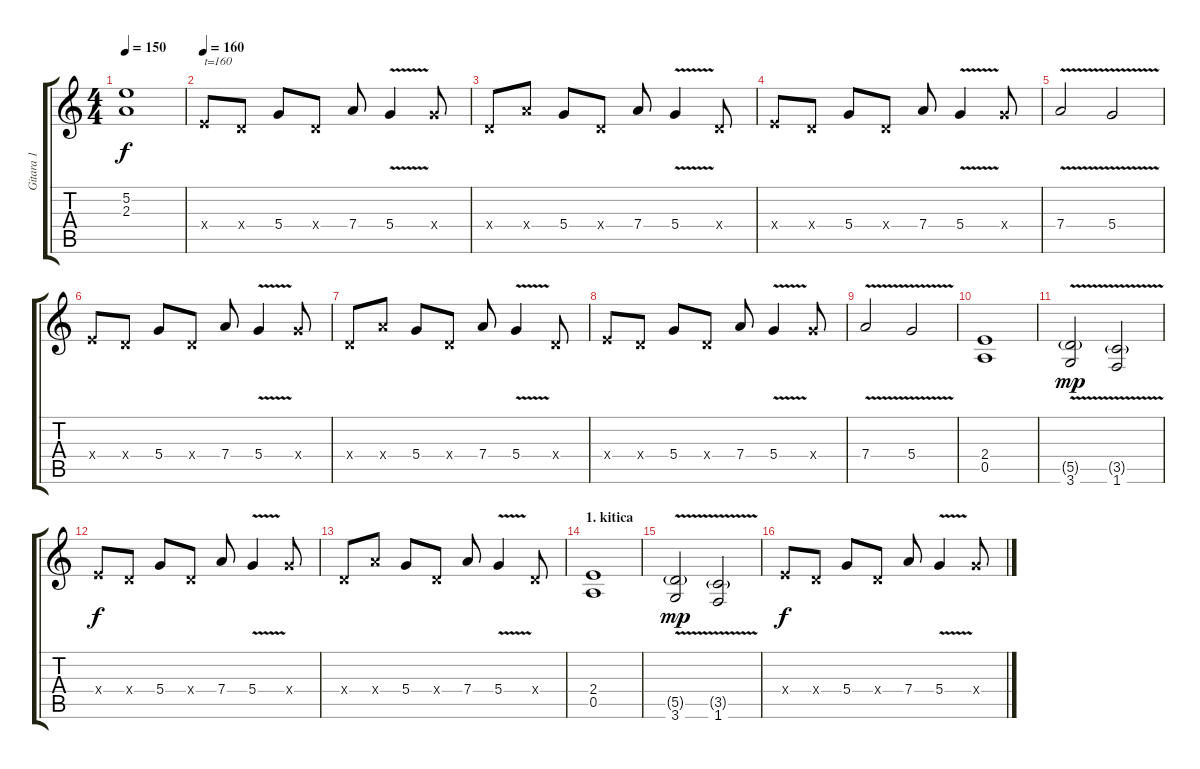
\track ("Gitara 1" "Gitara 1") {instrument distortionguitar}
\staff {score tabs}
\tuning (E4 B3 G3 D3 A2 E2) {hide}
\ts (4 4)
\tempo 150
\clef g2
\ks c
(5.2{t} 2.3{t}).1{dy f} |
\tempo 180
\tempo 160
2.4{x}.8{txt "t=160"} 0.4{x}.8 5.4.8 0.4{x}.8 7.4.8 5.4{v}.4 5.4{x}.8 |
0.4{x}.8 7.4{x}.8 5.4.8 0.4{x}.8 7.4.8 5.4{v}.4 0.4{x}.8 |
2.4{x}.8 0.4{x}.8 5.4.8 0.4{x}.8 7.4.8 5.4{v}.4 5.4{x}.8 |
7.4{v}.2 5.4{v}.2 |
2.4{x}.8 0.4{x}.8 5.4.8 0.4{x}.8 7.4.8 5.4{v}.4 5.4{x}.8 |
0.4{x}.8 7.4{x}.8 5.4.8 0.4{x}.8 7.4.8 5.4{v}.4 0.4{x}.8 |
2.4{x}.8 0.4{x}.8 5.4.8 0.4{x}.8 7.4.8 5.4{v}.4 5.4{x}.8 |
7.4{v}.2 5.4{v}.2 |
(2.4 0.5).1 |
(5.5{v g} 3.6{v}).2{dy mp} (3.5{v g} 1.6{v}).2 |
2.4{x}.8{dy f} 0.4{x}.8 5.4.8 0.4{x}.8 7.4.8 5.4{v}.4 5.4{x}.8 |
0.4{x}.8 7.4{x}.8 5.4.8 0.4{x}.8 7.4.8 5.4{v}.4 0.4{x}.8 |
\section ("" "1. kitica")
(2.4 0.5).1 |
(5.5{v g} 3.6{v}).2{dy mp} (3.5{v g} 1.6{v}).2 |
2.4{x}.8{dy f} 0.4{x}.8 5.4.8 0.4{x}.8 7.4.8 5.4{v}.4 5.4{x}.8
